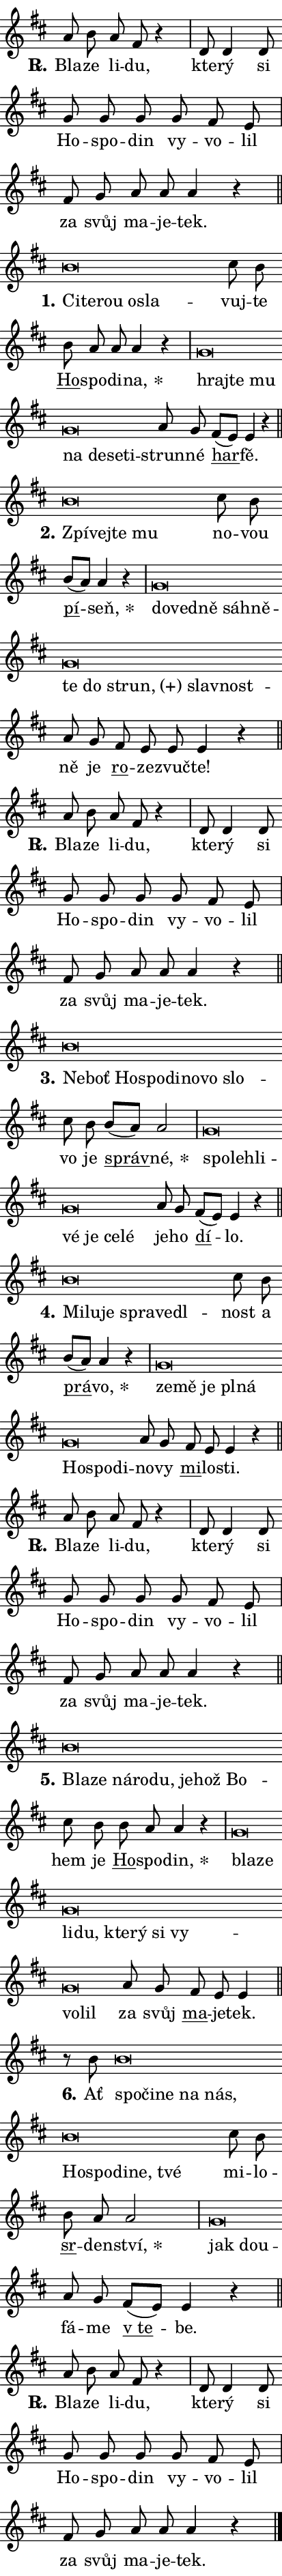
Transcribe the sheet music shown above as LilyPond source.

\version "2.24.0"
\header { tagline = "" }
\paper {
  indent = 0\cm
  top-margin = 0\cm
  right-margin = 0\cm
  bottom-margin = 0\cm
  left-margin = 0\cm
  paper-width = 7\cm
  page-breaking = #ly:one-page-breaking
  system-system-spacing.basic-distance = #11
  score-system-spacing.basic-distance = #11
  ragged-last = ##f
}


%% Author: Thomas Morley
%% https://lists.gnu.org/archive/html/lilypond-user/2020-05/msg00002.html
#(define (line-position grob)
"Returns position of @var[grob} in current system:
   @code{'start}, if at first time-step
   @code{'end}, if at last time-step
   @code{'middle} otherwise
"
  (let* ((col (ly:item-get-column grob))
         (ln (ly:grob-object col 'left-neighbor))
         (rn (ly:grob-object col 'right-neighbor))
         (col-to-check-left (if (ly:grob? ln) ln col))
         (col-to-check-right (if (ly:grob? rn) rn col))
         (break-dir-left
           (and
             (ly:grob-property col-to-check-left 'non-musical #f)
             (ly:item-break-dir col-to-check-left)))
         (break-dir-right
           (and
             (ly:grob-property col-to-check-right 'non-musical #f)
             (ly:item-break-dir col-to-check-right))))
        (cond ((eqv? 1 break-dir-left) 'start)
              ((eqv? -1 break-dir-right) 'end)
              (else 'middle))))

#(define (tranparent-at-line-position vctor)
  (lambda (grob)
  "Relying on @code{line-position} select the relevant enry from @var{vctor}.
Used to determine transparency,"
    (case (line-position grob)
      ((end) (not (vector-ref vctor 0)))
      ((middle) (not (vector-ref vctor 1)))
      ((start) (not (vector-ref vctor 2))))))

noteHeadBreakVisibility =
#(define-music-function (break-visibility)(vector?)
"Makes @code{NoteHead}s transparent relying on @var{break-visibility}"
#{
  \override NoteHead.transparent =
    #(tranparent-at-line-position break-visibility)
#})

#(define delete-ledgers-for-transparent-note-heads
  (lambda (grob)
    "Reads whether a @code{NoteHead} is transparent.
If so this @code{NoteHead} is removed from @code{'note-heads} from
@var{grob}, which is supposed to be @code{LedgerLineSpanner}.
As a result ledgers are not printed for this @code{NoteHead}"
    (let* ((nhds-array (ly:grob-object grob 'note-heads))
           (nhds-list
             (if (ly:grob-array? nhds-array)
                 (ly:grob-array->list nhds-array)
                 '()))
           ;; Relies on the transparent-property being done before
           ;; Staff.LedgerLineSpanner.after-line-breaking is executed.
           ;; This is fragile ...
           (to-keep
             (remove
               (lambda (nhd)
                 (ly:grob-property nhd 'transparent #f))
               nhds-list)))
      ;; TODO find a better method to iterate over grob-arrays, similiar
      ;; to filter/remove etc for lists
      ;; For now rebuilt from scratch
      (set! (ly:grob-object grob 'note-heads)  '())
      (for-each
        (lambda (nhd)
          (ly:pointer-group-interface::add-grob grob 'note-heads nhd))
        to-keep))))

hideNotes = {
  \noteHeadBreakVisibility #begin-of-line-visible
}
unHideNotes = {
  \noteHeadBreakVisibility #all-visible
}

% work-around for resetting accidentals
% https://lilypond.org/doc/v2.23/Documentation/notation/displaying-rhythms#unmetered-music
cadenzaMeasure = {
  \cadenzaOff
  \partial 1024 s1024
  \cadenzaOn
}

#(define-markup-command (accent layout props text) (markup?)
  "Underline accented syllable"
  (interpret-markup layout props
    #{\markup \override #'(offset . 4.3) \underline { #text }#}))

responsum = \markup \concat {
  "R" \hspace #-1.05 \path #0.1 #'((moveto 0 0.07) (lineto 0.9 0.8)) \hspace #0.05 "."
}

\layout {
    \context {
        \Staff
        \remove "Time_signature_engraver"
        \override LedgerLineSpanner.after-line-breaking = #delete-ledgers-for-transparent-note-heads
    }
    \context {
        \Voice {
            \override NoteHead.output-attributes = #'((class . "notehead"))
            \override Hairpin.height = #0.55
        }
    }
    \context {
        \Lyrics {
            \override StanzaNumber.output-attributes = #'((class . "stanzanumber"))
            \override LyricSpace.minimum-distance = #0.9
            \override LyricText.font-name = #"TeX Gyre Schola"
            \override LyricText.font-size = 1
            \override StanzaNumber.font-name = #"TeX Gyre Schola Bold"
            \override StanzaNumber.font-size = 1
        }
    }
}

% magnetic-lyrics.ily
%
%   written by
%     Jean Abou Samra <jean@abou-samra.fr>
%     Werner Lemberg <wl@gnu.org>
%
%   adapted by
%     Jiri Hon <jiri.hon@gmail.com>
%
% Version 2022-Apr-15

% https://www.mail-archive.com/lilypond-user@gnu.org/msg149350.html

#(define (Left_hyphen_pointer_engraver context)
   "Collect syllable-hyphen-syllable occurrences in lyrics and store
them in properties.  This engraver only looks to the left.  For
example, if the lyrics input is @code{foo -- bar}, it does the
following.

@itemize @bullet
@item
Set the @code{text} property of the @code{LyricHyphen} grob between
@q{foo} and @q{bar} to @code{foo}.

@item
Set the @code{left-hyphen} property of the @code{LyricText} grob with
text @q{foo} to the @code{LyricHyphen} grob between @q{foo} and
@q{bar}.
@end itemize

Use this auxiliary engraver in combination with the
@code{lyric-@/text::@/apply-@/magnetic-@/offset!} hook."
   (let ((hyphen #f)
         (text #f))
     (make-engraver
      (acknowledgers
       ((lyric-syllable-interface engraver grob source-engraver)
        (set! text grob)))
      (end-acknowledgers
       ((lyric-hyphen-interface engraver grob source-engraver)
        ;(when (not (grob::has-interface grob 'lyric-space-interface))
          (set! hyphen grob)));)
      ((stop-translation-timestep engraver)
       (when (and text hyphen)
         (ly:grob-set-object! text 'left-hyphen hyphen))
       (set! text #f)
       (set! hyphen #f)))))

#(define (lyric-text::apply-magnetic-offset! grob)
   "If the space between two syllables is less than the value in
property @code{LyricText@/.details@/.squash-threshold}, move the right
syllable to the left so that it gets concatenated with the left
syllable.

Use this function as a hook for
@code{LyricText@/.after-@/line-@/breaking} if the
@code{Left_@/hyphen_@/pointer_@/engraver} is active."
   (let ((hyphen (ly:grob-object grob 'left-hyphen #f)))
     (when hyphen
       (let ((left-text (ly:spanner-bound hyphen LEFT)))
         (when (grob::has-interface left-text 'lyric-syllable-interface)
           (let* ((common (ly:grob-common-refpoint grob left-text X))
                  (this-x-ext (ly:grob-extent grob common X))
                  (left-x-ext
                   (begin
                     ;; Trigger magnetism for left-text.
                     (ly:grob-property left-text 'after-line-breaking)
                     (ly:grob-extent left-text common X)))
                  ;; `delta` is the gap width between two syllables.
                  (delta (- (interval-start this-x-ext)
                            (interval-end left-x-ext)))
                  (details (ly:grob-property grob 'details))
                  (threshold (assoc-get 'squash-threshold details 0.2)))
             (when (< delta threshold)
               (let* (;; We have to manipulate the input text so that
                      ;; ligatures crossing syllable boundaries are not
                      ;; disabled.  For languages based on the Latin
                      ;; script this is essentially a beautification.
                      ;; However, for non-Western scripts it can be a
                      ;; necessity.
                      (lt (ly:grob-property left-text 'text))
                      (rt (ly:grob-property grob 'text))
                      (is-space (grob::has-interface hyphen 'lyric-space-interface))
                      (space (if is-space " " ""))
                      (space-markup (grob-interpret-markup grob " "))
                      (space-size (interval-length (ly:stencil-extent space-markup X)))
                      (extra-delta (if is-space space-size 0))
                      ;; Append new syllable.
                      (ltrt-space (if (and (string? lt) (string? rt))
                                (string-append lt space rt)
                                (make-concat-markup (list lt space rt))))
                      ;; Right-align `ltrt` to the right side.
                      (ltrt-space-markup (grob-interpret-markup
                               grob
                               (make-translate-markup
                                (cons (interval-length this-x-ext) 0)
                                (make-right-align-markup ltrt-space)))))
                 (begin
                   ;; Don't print `left-text`.
                   (ly:grob-set-property! left-text 'stencil #f)
                   ;; Set text and stencil (which holds all collected
                   ;; syllables so far) and shift it to the left.
                   (ly:grob-set-property! grob 'text ltrt-space)
                   (ly:grob-set-property! grob 'stencil ltrt-space-markup)
                   (ly:grob-translate-axis! grob (- (- delta extra-delta)) X))))))))))


#(define (lyric-hyphen::displace-bounds-first grob)
   ;; Make very sure this callback isn't triggered too early.
   (let ((left (ly:spanner-bound grob LEFT))
         (right (ly:spanner-bound grob RIGHT)))
     (ly:grob-property left 'after-line-breaking)
     (ly:grob-property right 'after-line-breaking)
     (ly:lyric-hyphen::print grob)))

squashThreshold = #0.4

\layout {
  \context {
    \Lyrics
    \consists #Left_hyphen_pointer_engraver
    \override LyricText.after-line-breaking =
      #lyric-text::apply-magnetic-offset!
    \override LyricHyphen.stencil = #lyric-hyphen::displace-bounds-first
    \override LyricText.details.squash-threshold = \squashThreshold
    \override LyricHyphen.minimum-distance = 0
    \override LyricHyphen.minimum-length = \squashThreshold
  }
}

squash = \override LyricText.details.squash-threshold = 9999
unSquash = \override LyricText.details.squash-threshold = \squashThreshold

left = \override LyricText.self-alignment-X = #LEFT
unLeft = \revert LyricText.self-alignment-X

starOffset = #(lambda (grob) 
                (let ((x_offset (ly:self-alignment-interface::aligned-on-x-parent grob)))
                  (if (= x_offset 0) 0 (+ x_offset 1.2))))

star = #(define-music-function (syllable)(string?)
"Append star separator at the end of a syllable"
#{
  \once \override LyricText.X-offset = #starOffset
  \lyricmode { \markup {
    #syllable
    \override #'((font-name . "TeX Gyre Schola Bold")) \hspace #0.2 \lower #0.65 \larger "*"
  } }
#})

starAccent = #(define-music-function (syllable)(string?)
"Append star separator at the end of a syllable and make accent"
#{
  \once \override LyricText.X-offset = #starOffset
  \lyricmode { \markup {
    \accent #syllable
    \override #'((font-name . "TeX Gyre Schola Bold")) \hspace #0.2 \lower #0.65 \larger "*"
  } }
#})

breath = #(define-music-function (syllable)(string?)
"Append breathing indicator at the end of a syllable"
#{
  \lyricmode { \markup { #syllable "+" } }
#})

optionalBreath = #(define-music-function (syllable)(string?)
"Append optional breathing indicator at the end of a syllable"
#{
  \lyricmode { \markup { #syllable "(+)" } }
#})


\score {
    <<
        \new Voice = "melody" { \cadenzaOn \key d \major \relative { a'8 b a fis r4 \cadenzaMeasure \bar "|" d8 d4 d8 \bar "" g g g \bar "" g fis e \cadenzaMeasure \bar "|" fis g a a a4 r \cadenzaMeasure \bar "||" \break } }
        \new Lyrics \lyricsto "melody" { \lyricmode { \set stanza = \responsum
Bla -- ze li -- du, kte -- rý si Ho -- spo -- din vy -- vo -- lil za svůj ma -- je -- tek. } }
    >>
    \layout {}
}

\score {
    <<
        \new Voice = "melody" { \cadenzaOn \key d \major \relative { b'\breve*1/16 \hideNotes \breve*1/16 \bar "" \breve*1/16 \bar "" \breve*1/16 \breve*1/16 \bar "" \unHideNotes cis8 b \bar "" b a a a4 r \cadenzaMeasure \bar "|" g\breve*1/16 \hideNotes \breve*1/16 \bar "" \breve*1/16 \bar "" \breve*1/16 \bar "" \breve*1/16 \bar "" \breve*1/16 \breve*1/16 \bar "" \unHideNotes a8 g \bar "" fis[( e)] e4 r \cadenzaMeasure \bar "||" \break } }
        \new Lyrics \lyricsto "melody" { \lyricmode { \set stanza = "1."
\left Ci -- \squash te -- rou o -- sla -- \unLeft \unSquash vuj -- te \markup \accent Ho -- spo -- di -- \star na, \left hraj -- \squash te mu na de -- se -- ti -- \unLeft \unSquash strun -- né \markup \accent har -- fě. } }
    >>
    \layout {}
}

\score {
    <<
        \new Voice = "melody" { \cadenzaOn \key d \major \relative { b'\breve*1/16 \hideNotes \breve*1/16 \bar "" \breve*1/16 \breve*1/16 \bar "" \unHideNotes cis8 b \bar "" b[( a)] a4 r \cadenzaMeasure \bar "|" g\breve*1/16 \hideNotes \breve*1/16 \bar "" \breve*1/16 \bar "" \breve*1/16 \bar "" \breve*1/16 \bar "" \breve*1/16 \bar "" \breve*1/16 \bar "" \breve*1/16 \bar "" \breve*1/16 \breve*1/16 \bar "" \unHideNotes a8 g \bar "" fis e e e4 r \cadenzaMeasure \bar "||" \break } }
        \new Lyrics \lyricsto "melody" { \lyricmode { \set stanza = "2."
\left Zpí -- \squash vej -- te mu \unLeft \unSquash no -- vou \markup \accent pí -- \star seň, \left do -- \squash ved -- ně sáh -- ně -- te do \optionalBreath strun, slav -- nost -- \unLeft \unSquash ně je \markup \accent ro -- ze -- zvuč -- te! } }
    >>
    \layout {}
}

\score {
    <<
        \new Voice = "melody" { \cadenzaOn \key d \major \relative { a'8 b a fis r4 \cadenzaMeasure \bar "|" d8 d4 d8 \bar "" g g g \bar "" g fis e \cadenzaMeasure \bar "|" fis g a a a4 r \cadenzaMeasure \bar "||" \break } }
        \new Lyrics \lyricsto "melody" { \lyricmode { \set stanza = \responsum
Bla -- ze li -- du, kte -- rý si Ho -- spo -- din vy -- vo -- lil za svůj ma -- je -- tek. } }
    >>
    \layout {}
}

\score {
    <<
        \new Voice = "melody" { \cadenzaOn \key d \major \relative { b'\breve*1/16 \hideNotes \breve*1/16 \bar "" \breve*1/16 \bar "" \breve*1/16 \bar "" \breve*1/16 \bar "" \breve*1/16 \bar "" \breve*1/16 \breve*1/16 \bar "" \unHideNotes cis8 b \bar "" b[( a)] a2 \cadenzaMeasure \bar "|" g\breve*1/16 \hideNotes \breve*1/16 \bar "" \breve*1/16 \bar "" \breve*1/16 \bar "" \breve*1/16 \bar "" \breve*1/16 \breve*1/16 \bar "" \unHideNotes a8 g \bar "" fis[( e)] e4 r \cadenzaMeasure \bar "||" \break } }
        \new Lyrics \lyricsto "melody" { \lyricmode { \set stanza = "3."
\left Ne -- \squash boť Ho -- spo -- di -- no -- vo slo -- \unLeft \unSquash vo je \markup \accent správ -- \star né, \left spo -- \squash leh -- li -- vé je ce -- lé \unLeft \unSquash je -- ho \markup \accent dí -- lo. } }
    >>
    \layout {}
}

\score {
    <<
        \new Voice = "melody" { \cadenzaOn \key d \major \relative { b'\breve*1/16 \hideNotes \breve*1/16 \bar "" \breve*1/16 \bar "" \breve*1/16 \bar "" \breve*1/16 \breve*1/16 \bar "" \unHideNotes cis8 b \bar "" b[( a)] a4 r \cadenzaMeasure \bar "|" g\breve*1/16 \hideNotes \breve*1/16 \bar "" \breve*1/16 \bar "" \breve*1/16 \bar "" \breve*1/16 \bar "" \breve*1/16 \bar "" \breve*1/16 \breve*1/16 \bar "" \unHideNotes a8 g \bar "" fis e e4 r \cadenzaMeasure \bar "||" \break } }
        \new Lyrics \lyricsto "melody" { \lyricmode { \set stanza = "4."
\left Mi -- \squash lu -- je spra -- ve -- dl -- \unLeft \unSquash nost a \markup \accent prá -- \star vo, \left ze -- \squash mě je pl -- ná Ho -- spo -- di -- \unLeft \unSquash no -- vy \markup \accent mi -- lo -- sti. } }
    >>
    \layout {}
}

\score {
    <<
        \new Voice = "melody" { \cadenzaOn \key d \major \relative { a'8 b a fis r4 \cadenzaMeasure \bar "|" d8 d4 d8 \bar "" g g g \bar "" g fis e \cadenzaMeasure \bar "|" fis g a a a4 r \cadenzaMeasure \bar "||" \break } }
        \new Lyrics \lyricsto "melody" { \lyricmode { \set stanza = \responsum
Bla -- ze li -- du, kte -- rý si Ho -- spo -- din vy -- vo -- lil za svůj ma -- je -- tek. } }
    >>
    \layout {}
}

\score {
    <<
        \new Voice = "melody" { \cadenzaOn \key d \major \relative { b'\breve*1/16 \hideNotes \breve*1/16 \bar "" \breve*1/16 \bar "" \breve*1/16 \bar "" \breve*1/16 \bar "" \breve*1/16 \bar "" \breve*1/16 \breve*1/16 \bar "" \unHideNotes cis8 b \bar "" b a a4 r \cadenzaMeasure \bar "|" g\breve*1/16 \hideNotes \breve*1/16 \bar "" \breve*1/16 \bar "" \breve*1/16 \bar "" \breve*1/16 \bar "" \breve*1/16 \bar "" \breve*1/16 \bar "" \breve*1/16 \bar "" \breve*1/16 \breve*1/16 \bar "" \unHideNotes a8 g \bar "" fis e e4 \cadenzaMeasure \bar "||" \break } }
        \new Lyrics \lyricsto "melody" { \lyricmode { \set stanza = "5."
\left Bla -- \squash ze ná -- ro -- du, je -- hož Bo -- \unLeft \unSquash hem je \markup \accent Ho -- spo -- \star din, \left bla -- \squash ze li -- du, kte -- rý si vy -- vo -- lil \unLeft \unSquash za svůj \markup \accent ma -- je -- tek. } }
    >>
    \layout {}
}

\score {
    <<
        \new Voice = "melody" { \cadenzaOn \key d \major \relative { r8 b'8 b\breve*1/16 \hideNotes \breve*1/16 \bar "" \breve*1/16 \bar "" \breve*1/16 \bar "" \breve*1/16 \bar "" \breve*1/16 \bar "" \breve*1/16 \bar "" \breve*1/16 \bar "" \breve*1/16 \breve*1/16 \bar "" \unHideNotes cis8 b \bar "" b a a2 \cadenzaMeasure \bar "|" g\breve*1/16 \hideNotes \breve*1/16 \bar "" \unHideNotes a8 g \bar "" fis[( e)] e4 r \cadenzaMeasure \bar "||" \break } }
        \new Lyrics \lyricsto "melody" { \lyricmode { \set stanza = "6."
Ať \left spo -- \squash či -- ne na nás, Ho -- spo -- di -- ne, tvé \unLeft \unSquash mi -- lo -- \markup \accent sr -- den -- \star ství, \left jak \squash dou -- \unLeft \unSquash fá -- me \markup \accent "v te" -- be. } }
    >>
    \layout {}
}

\score {
    <<
        \new Voice = "melody" { \cadenzaOn \key d \major \relative { a'8 b a fis r4 \cadenzaMeasure \bar "|" d8 d4 d8 \bar "" g g g \bar "" g fis e \cadenzaMeasure \bar "|" fis g a a a4 r \cadenzaMeasure \bar "||" \break } \bar "|." }
        \new Lyrics \lyricsto "melody" { \lyricmode { \set stanza = \responsum
Bla -- ze li -- du, kte -- rý si Ho -- spo -- din vy -- vo -- lil za svůj ma -- je -- tek. } }
    >>
    \layout {}
}
